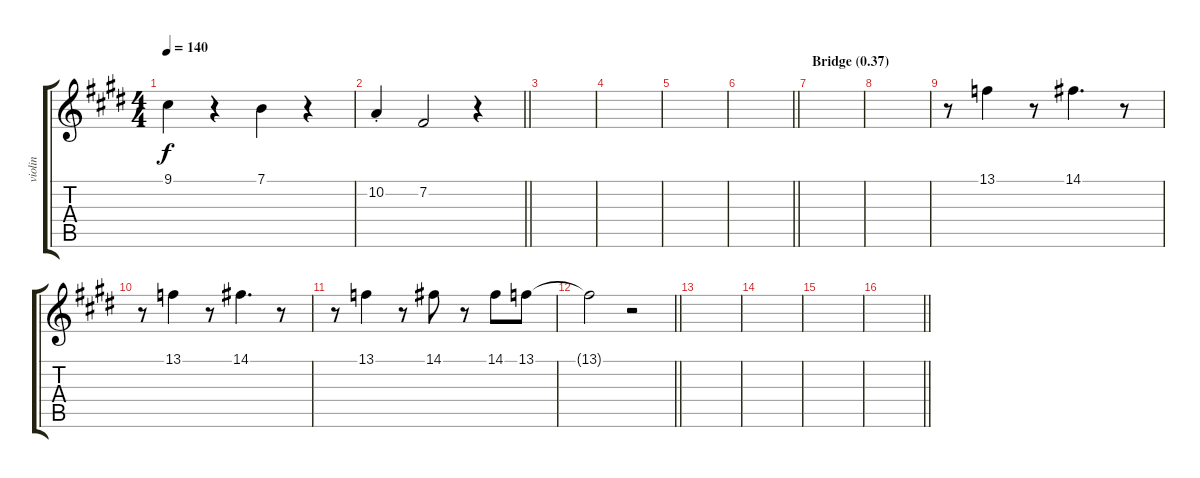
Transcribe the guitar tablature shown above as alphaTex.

\track ("violin" "violin") {instrument violin}
\staff {score tabs}
\tuning (E4 B3 G3 D3 A2 E2) {hide}
\ts (4 4)
\tempo 140
\clef g2
\ks e
9.1.4{dy f} r.4 7.1.4 r.4 |
\barLineRight lightlight
10.2{st}.4 7.2.2 r.4 |
|
|
|
\barLineRight lightlight
|
\section ("" "Bridge (0.37)")
|
|
r.8 13.1.4 r.8 14.1.4{d} r.8 |
r.8 13.1.4 r.8 14.1.4{d} r.8 |
r.8 13.1.4 r.8 14.1.8 r.8 14.1.8 13.1.8 |
\barLineRight lightlight
13.1{t}.2 r.2 |
|
|
|
\barLineRight lightlight
